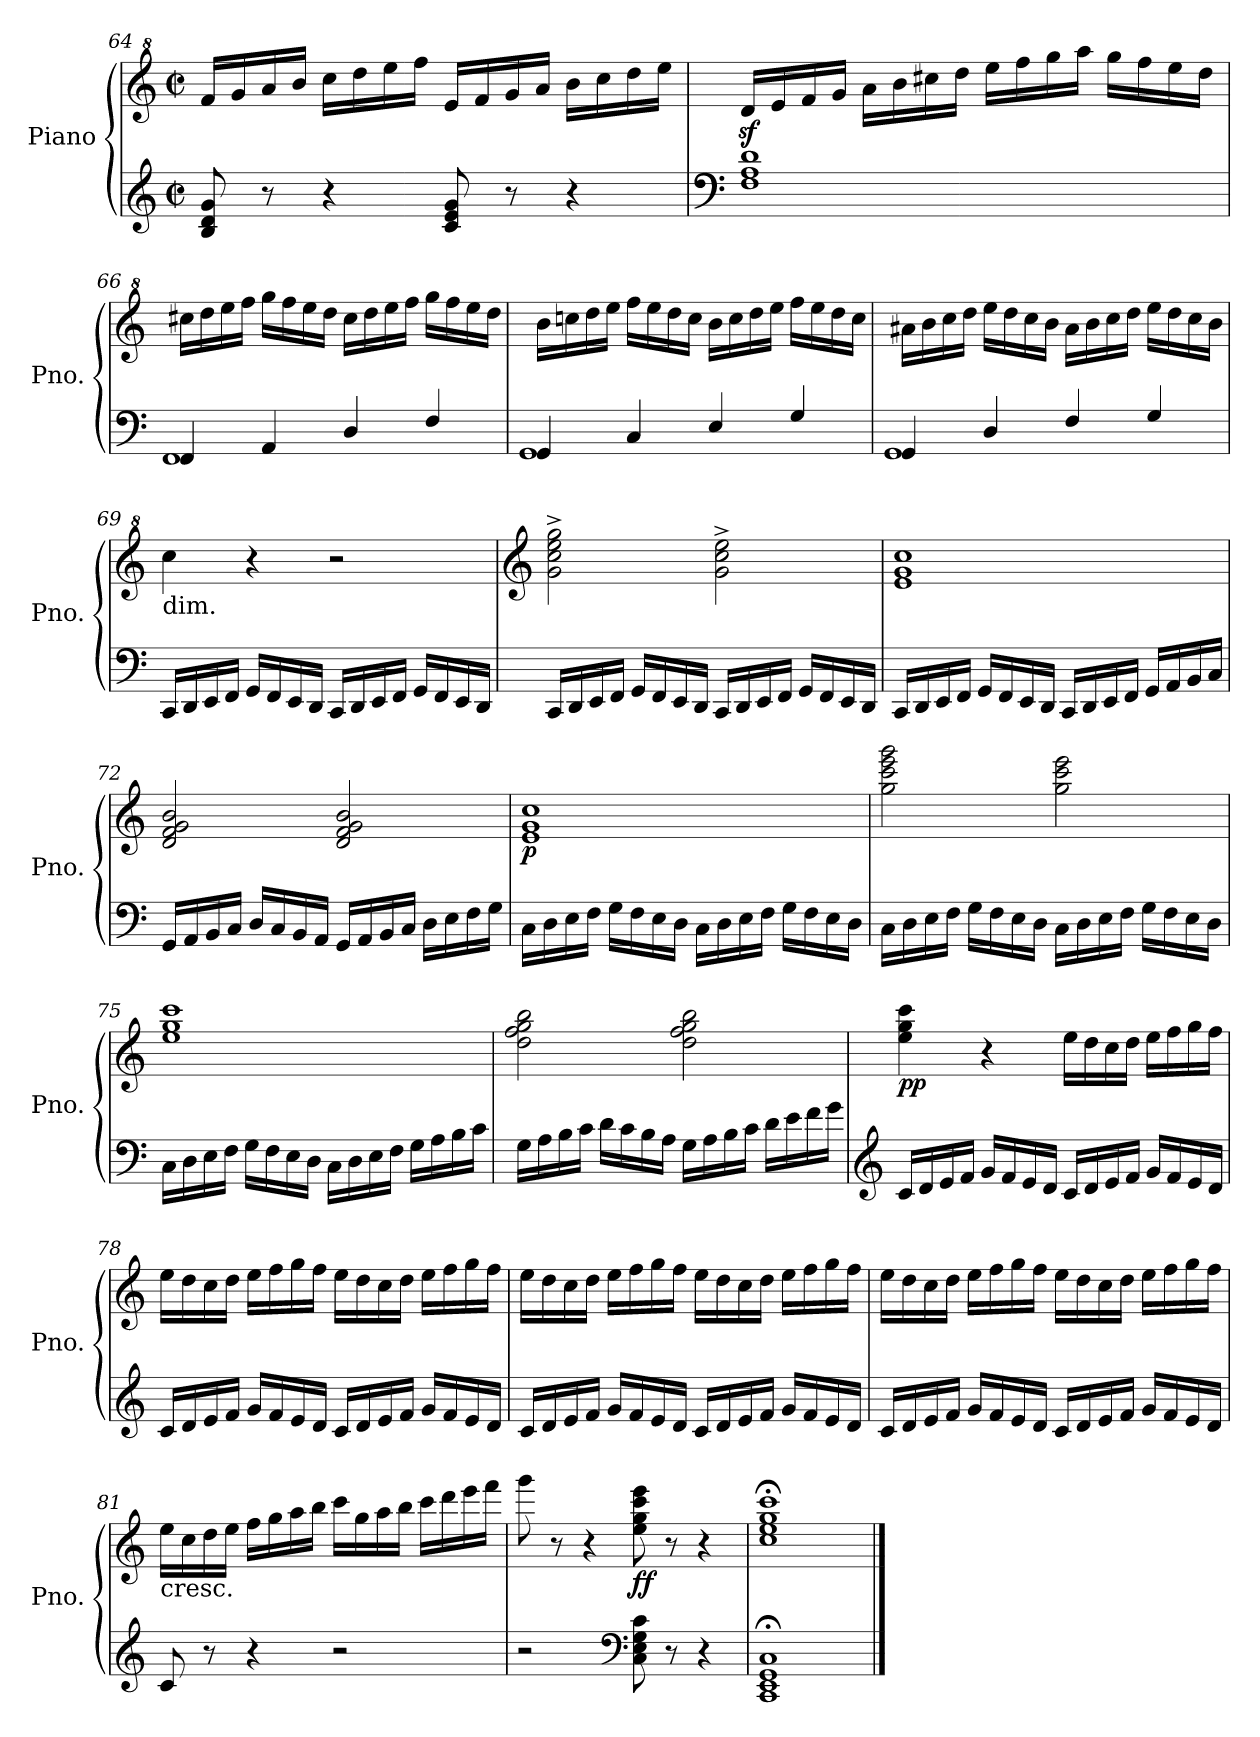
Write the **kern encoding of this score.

**kern	**kern	**dynam
*part1	*part1	*part1
*staff2	*staff1	*staff1/2
*I"Piano	*	*
*I'Pno.	*	*
*clefG2	*clefG^2	*
*k[]	*k[]	*
*M2/2	*M2/2	*
*met(c|)	*met(c|)	*
=64	=64	=64
8B/ 8d/ 8g/	16ff/LL	.
.	16gg/	.
8r	16aa/	.
.	16bb/JJ	.
4r	16ccc\LL	.
.	16ddd\	.
.	16eee\	.
.	16fff\JJ	.
8c/ 8e/ 8g/	16ee/LL	.
.	16ff/	.
8r	16gg/	.
.	16aa/JJ	.
4r	16bb\LL	.
.	16ccc\	.
.	16ddd\	.
.	16eee\JJ	.
=65	=65	=65
*clefF4	*	*
1F 1A 1d	16ddz</LL	.
.	16ee/	.
.	16ff/	.
.	16gg/JJ	.
.	16aa\LL	.
.	16bb\	.
.	16ccc#X\	.
.	16ddd\JJ	.
.	16eee\LL	.
.	16fff\	.
.	16ggg\	.
.	16aaa\JJ	.
.	16ggg\LL	.
.	16fff\	.
.	16eee\	.
.	16ddd\JJ	.
=66	=66	=66
*^	*	*
4FF/	1FF	16ccc#X\LL	.
.	.	16ddd\	.
.	.	16eee\	.
.	.	16fff\JJ	.
4AA/	.	16ggg\LL	.
.	.	16fff\	.
.	.	16eee\	.
.	.	16ddd\JJ	.
4D/	.	16ccc#\LL	.
.	.	16ddd\	.
.	.	16eee\	.
.	.	16fff\JJ	.
4F/	.	16ggg\LL	.
.	.	16fff\	.
.	.	16eee\	.
.	.	16ddd\JJ	.
=67	=67	=67	=67
4GG/	1GG	16bb\LL	.
.	.	16cccn\	.
.	.	16ddd\	.
.	.	16eee\JJ	.
4C/	.	16fff\LL	.
.	.	16eee\	.
.	.	16ddd\	.
.	.	16ccc\JJ	.
4E/	.	16bb\LL	.
.	.	16ccc\	.
.	.	16ddd\	.
.	.	16eee\JJ	.
4G/	.	16fff\LL	.
.	.	16eee\	.
.	.	16ddd\	.
.	.	16ccc\JJ	.
=68	=68	=68	=68
4GG/	1GG	16aa#X\LL	.
.	.	16bb\	.
.	.	16ccc\	.
.	.	16ddd\JJ	.
4D/	.	16eee\LL	.
.	.	16ddd\	.
.	.	16ccc\	.
.	.	16bb\JJ	.
4F/	.	16aa#\LL	.
.	.	16bb\	.
.	.	16ccc\	.
.	.	16ddd\JJ	.
4G/	.	16eee\LL	.
.	.	16ddd\	.
.	.	16ccc\	.
.	.	16bb\JJ	.
*v	*v	*	*
=69	=69	=69
!	!LO:TX:b:t=dim.	!
16CC/LL	4ccc\	.
16DD/	.	.
16EE/	.	.
16FF/JJ	.	.
16GG/LL	4r	.
16FF/	.	.
16EE/	.	.
16DD/JJ	.	.
16CC/LL	2r	.
16DD/	.	.
16EE/	.	.
16FF/JJ	.	.
16GG/LL	.	.
16FF/	.	.
16EE/	.	.
16DD/JJ	.	.
=70	=70	=70
*	*clefG2	*
16CC/LL	2g\^ 2cc\^ 2ee\^ 2gg\^	.
16DD/	.	.
16EE/	.	.
16FF/JJ	.	.
16GG/LL	.	.
16FF/	.	.
16EE/	.	.
16DD/JJ	.	.
16CC/LL	2g\^ 2cc\^ 2ee\^	.
16DD/	.	.
16EE/	.	.
16FF/JJ	.	.
16GG/LL	.	.
16FF/	.	.
16EE/	.	.
16DD/JJ	.	.
=71	=71	=71
16CC/LL	1e 1g 1cc	.
16DD/	.	.
16EE/	.	.
16FF/JJ	.	.
16GG/LL	.	.
16FF/	.	.
16EE/	.	.
16DD/JJ	.	.
16CC/LL	.	.
16DD/	.	.
16EE/	.	.
16FF/JJ	.	.
16GG/LL	.	.
16AA</	.	.
16BB/	.	.
16C/JJ	.	.
=72	=72	=72
16GG</LL	2d/ 2f/ 2g/ 2b/	.
16AA/	.	.
16BB/	.	.
16C/JJ	.	.
16D/LL	.	.
16C/	.	.
16BB/	.	.
16AA/JJ	.	.
16GG/LL	2d/ 2f/ 2g/ 2b/	.
16AA/	.	.
16BB/	.	.
16C/JJ	.	.
16D\LL	.	.
16E<\	.	.
16F\	.	.
16G\JJ	.	.
=73	=73	=73
!	!	!LO:DY:b
16C<\LL	1e 1g 1cc	p
16D\	.	.
16E\	.	.
16F\JJ	.	.
16G\LL	.	.
16F\	.	.
16E\	.	.
16D\JJ	.	.
16C\LL	.	.
16D\	.	.
16E\	.	.
16F\JJ	.	.
16G\LL	.	.
16F\	.	.
16E\	.	.
16D\JJ	.	.
=74	=74	=74
16C\LL	2gg\ 2ccc\ 2eee\ 2ggg\	.
16D\	.	.
16E\	.	.
16F\JJ	.	.
16G\LL	.	.
16F\	.	.
16E\	.	.
16D\JJ	.	.
16C\LL	2gg\ 2ccc\ 2eee\	.
16D\	.	.
16E\	.	.
16F\JJ	.	.
16G\LL	.	.
16F\	.	.
16E\	.	.
16D\JJ	.	.
=75	=75	=75
16C\LL	1ee 1gg 1ccc	.
16D\	.	.
16E\	.	.
16F\JJ	.	.
16G\LL	.	.
16F\	.	.
16E\	.	.
16D\JJ	.	.
16C\LL	.	.
16D\	.	.
16E\	.	.
16F\JJ	.	.
16G\LL	.	.
16A<\	.	.
16B\	.	.
16c\JJ	.	.
=76	=76	=76
16G<\LL	2dd\ 2ff\ 2gg\ 2bb\	.
16A\	.	.
16B\	.	.
16c\JJ	.	.
16d\LL	.	.
16c\	.	.
16B\	.	.
16A\JJ	.	.
16G\LL	2dd\ 2ff\ 2gg\ 2bb\	.
16A\	.	.
16B\	.	.
16c\JJ	.	.
16d\LL	.	.
16e<\	.	.
16f\	.	.
16g\JJ	.	.
=77	=77	=77
*clefG2	*	*
!	!	!LO:DY:b
16c</LL	4ee\ 4gg\ 4ccc\	pp
16d/	.	.
16e/	.	.
16f/JJ	.	.
16g/LL	4r	.
16f/	.	.
16e/	.	.
16d/JJ	.	.
16c/LL	16ee\LL	.
16d/	16dd\	.
16e/	16cc\	.
16f/JJ	16dd\JJ	.
16g/LL	16ee\LL	.
16f/	16ff\	.
16e/	16gg\	.
16d/JJ	16ff\JJ	.
=78	=78	=78
16c/LL	16ee\LL	.
16d/	16dd\	.
16e/	16cc\	.
16f/JJ	16dd\JJ	.
16g/LL	16ee\LL	.
16f/	16ff\	.
16e/	16gg\	.
16d/JJ	16ff\JJ	.
16c/LL	16ee\LL	.
16d/	16dd\	.
16e/	16cc\	.
16f/JJ	16dd\JJ	.
16g/LL	16ee\LL	.
16f/	16ff\	.
16e/	16gg\	.
16d/JJ	16ff\JJ	.
=79	=79	=79
16c/LL	16ee\LL	.
16d/	16dd\	.
16e/	16cc\	.
16f/JJ	16dd\JJ	.
16g/LL	16ee\LL	.
16f/	16ff\	.
16e/	16gg\	.
16d/JJ	16ff\JJ	.
16c/LL	16ee\LL	.
16d/	16dd\	.
16e/	16cc\	.
16f/JJ	16dd\JJ	.
16g/LL	16ee\LL	.
16f/	16ff\	.
16e/	16gg\	.
16d/JJ	16ff\JJ	.
=80	=80	=80
16c/LL	16ee\LL	.
16d/	16dd\	.
16e/	16cc\	.
16f/JJ	16dd\JJ	.
16g/LL	16ee\LL	.
16f/	16ff\	.
16e/	16gg\	.
16d/JJ	16ff\JJ	.
16c/LL	16ee\LL	.
16d/	16dd\	.
16e/	16cc\	.
16f/JJ	16dd\JJ	.
16g/LL	16ee\LL	.
16f/	16ff\	.
16e/	16gg\	.
16d/JJ	16ff\JJ	.
=81	=81	=81
!	!LO:TX:b:t=cresc.	!
8c/	16ee\LL	.
.	16cc\	.
8r	16dd\	.
.	16ee\JJ	.
4r	16ff\LL	.
.	16gg\	.
.	16aa\	.
.	16bb\JJ	.
2r	16ccc\LL	.
.	16gg\	.
.	16aa\	.
.	16bb\JJ	.
.	16ccc\LL	.
.	16ddd\	.
.	16eee\	.
.	16fff\JJ	.
=82	=82	=82
2r	8ggg\	.
.	8r	.
.	4r	.
*clefF4	*	*
!	!	!LO:DY:b
8C\ 8E\ 8G\ 8c\	8ee\ 8gg\ 8ccc\ 8eee\	ff
8r	8r	.
4r	4r	.
=83	=83	=83
1CC;< 1EE;< 1GG;< 1C;<	1cc;< 1ee;< 1gg;< 1ccc;<	.
==	==	==
*-	*-	*-
